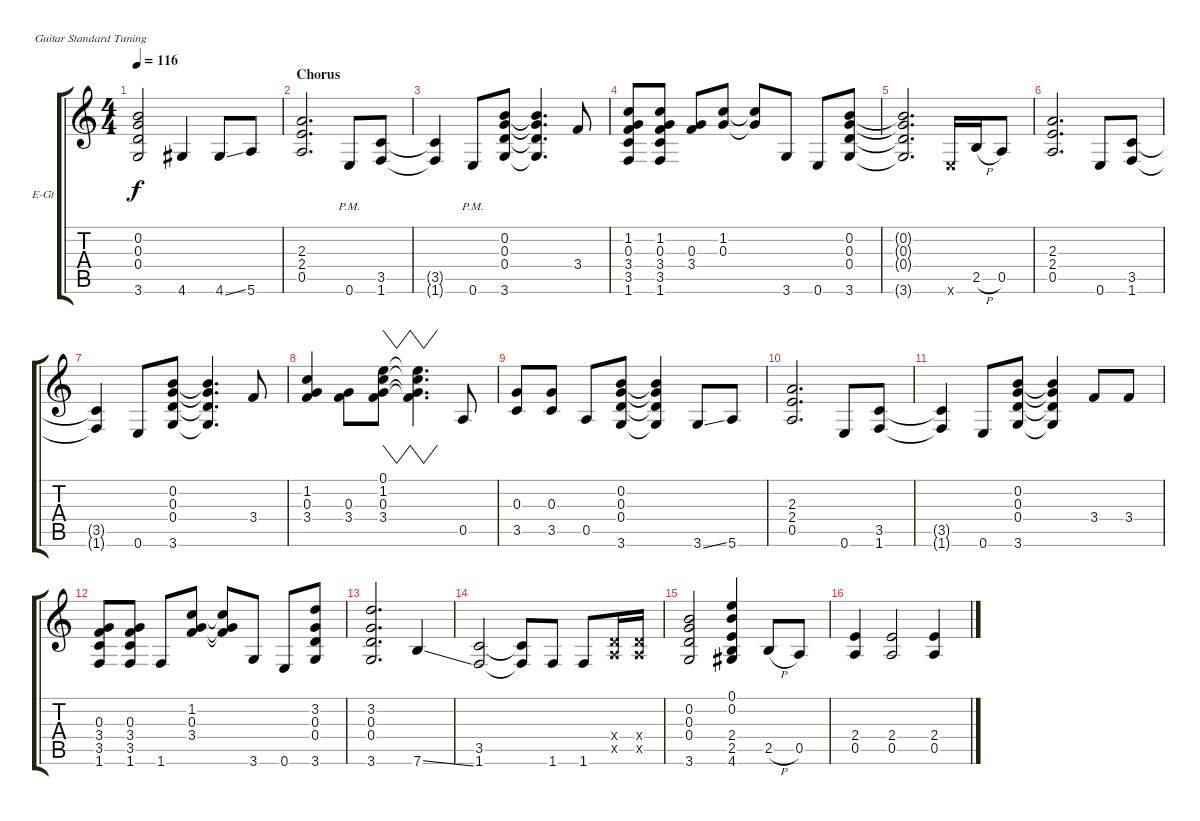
\bracketExtendMode groupsimilarinstruments
\firstSystemTrackNameOrientation horizontal
\otherSystemsTrackNameOrientation horizontal
\track ("Distortion" "E-Gt") {instrument distortionguitar}
\staff {score tabs}
\tuning (E4 B3 G3 D3 A2 E2)
\ts (4 4)
\tempo 116
\clef g2
\ks c
(0.2 0.3 0.4 3.6).2{dy f} 4.6.4 4.6{ss}.8 5.6.8 |
\section ("" "Chorus")
(2.3 2.4 0.5).2{d} 0.6{pm}.8 (3.5 1.6).8 |
(3.5{t} 1.6{t}).4 0.6{pm}.8 (0.2 0.3 0.4 3.6).8 (0.2{t} 0.3{t} 0.4{t} 3.6{t}).4{d} 3.4.8 |
(1.2 0.3 3.4 3.5 1.6).8 (1.2 0.3 3.4 3.5 1.6).8 (0.3 3.4).8 (1.2 0.3).8 (1.2{t} 0.3{t}).8 3.6.8 0.6.8 (0.2 0.3 0.4 3.6).8 |
(0.2{t} 0.3{t} 0.4{t} 3.6{t}).2{d} 0.6{x}.16 2.5{h}.16 0.5.8 |
(2.3 2.4 0.5).2{d} 0.6.8 (3.5 1.6).8 |
(3.5{t} 1.6{t}).4 0.6.8 (0.2 0.3 0.4 3.6).8 (0.2{t} 0.3{t} 0.4{t} 3.6{t}).4{d} 3.4.8 |
(1.2 0.3 3.4).4 (0.3 3.4).8 (0.1 1.2 0.3 3.4).8{vw} (0.1{t} 1.2{t} 0.3{t} 3.4{t}).4{vw d} 0.5.8 |
(0.3 3.5).8 (0.3 3.5).8 0.5.8 (0.2 0.3 0.4 3.6).8 (0.2{t} 0.3{t} 0.4{t} 3.6{t}).4 3.6{ss}.8 5.6.8 |
(2.3 2.4 0.5).2{d} 0.6.8 (3.5 1.6).8 |
(3.5{t} 1.6{t}).4 0.6.8 (0.2 0.3 0.4 3.6).8 (0.2{t} 0.3{t} 0.4{t} 3.6{t}).4 3.4.8 3.4.8 |
(0.3 3.4 3.5 1.6).8 (0.3 3.4 3.5 1.6).8 1.6.8 (1.2 0.3 3.4).8 (1.2{t} 0.3{t} 3.4{t}).8 3.6.8 0.6.8 (3.2 0.3 0.4 3.6).8 |
(3.2 0.3 0.4 3.6).2{d} 7.6{ss}.4 |
(3.5 1.6).2 (3.5{t} 1.6{t}).8 1.6.8 1.6.8 (0.4{x} 0.5{x}).16 (0.4{x} 0.5{x}).16 |
(0.2 0.3 0.4 3.6).2 (0.1 0.2 2.4 2.5 4.6).4 2.5{h}.8 0.5.8 |
(2.4 0.5).4 (2.4 0.5).2 (2.4 0.5).4
